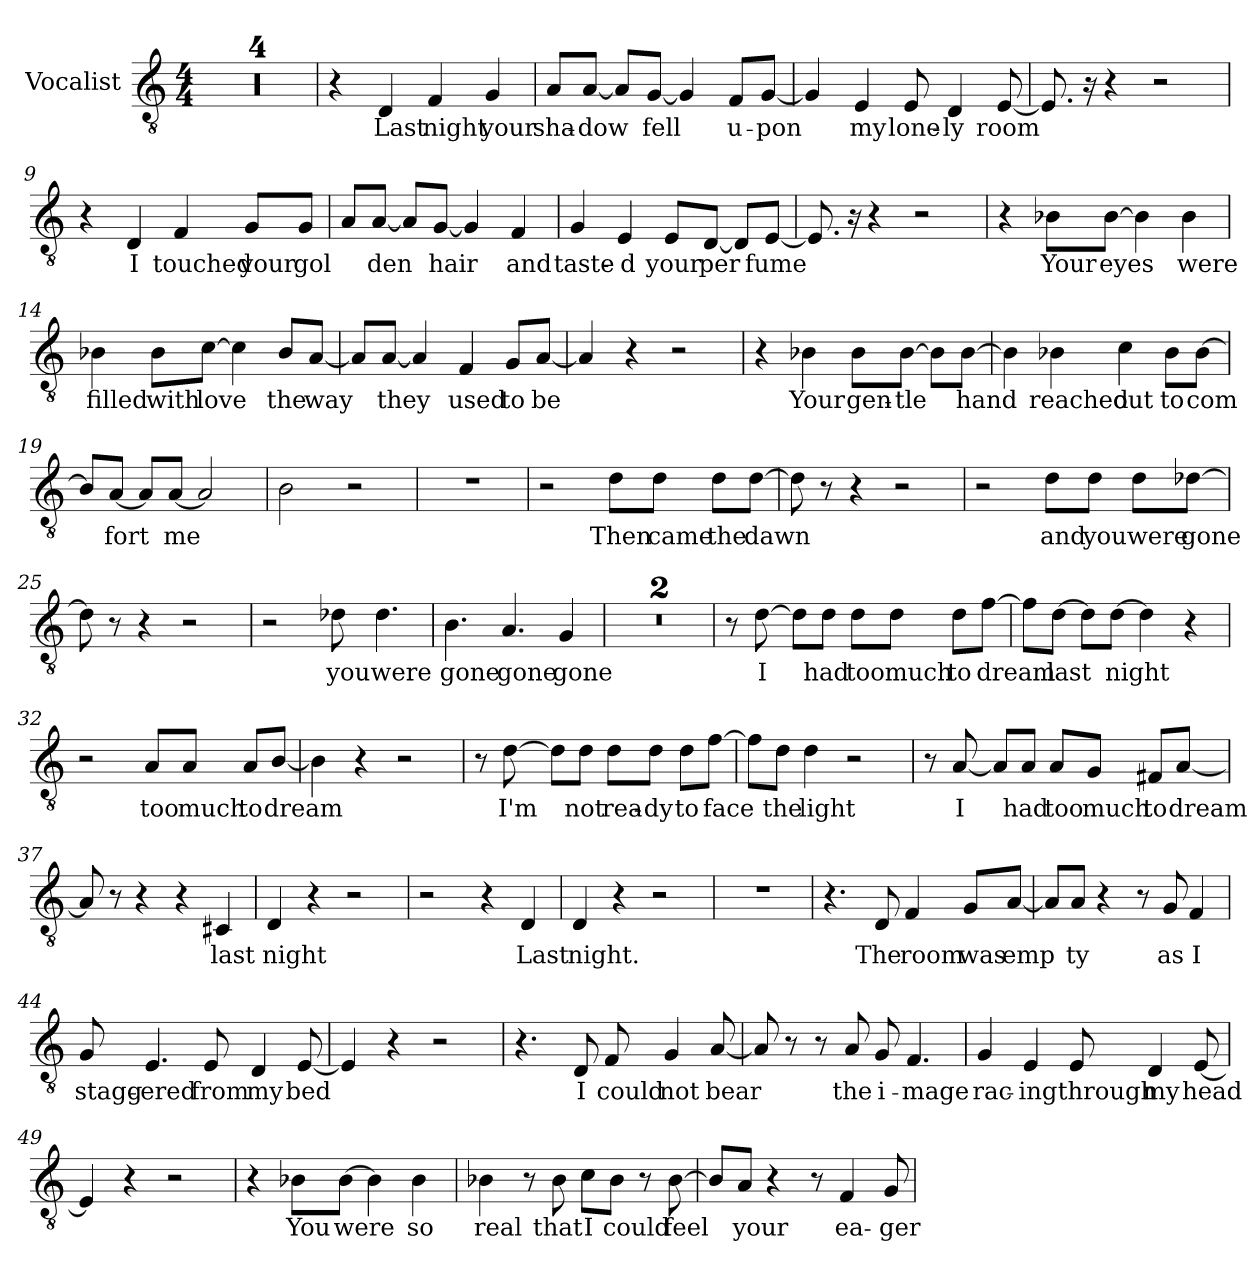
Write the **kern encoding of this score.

**kern	**text
*part1	*part1
*staff1	*staff1
*I"Vocalist	*
*clefGv2	*
*M4/4	*
=1	=1
*clefGv2	*
*M4/4	*
1r	.
=2	=2
1r	.
=3	=3
1r	.
=4	=4
1r	.
=5	=5
4r	.
4D	Last
4F	night
4G	your
=6	=6
8A/L	sha-
[8A/J	-dow
8A/L]	_
[8G/J	fell
4G]	_
8F/L	u-
[8G/J	-pon
=7	=7
4G]	_
4E	my
8E	lone-
4D	-ly
[8E	room
=8	=8
8.E]	_
16r	.
4r	.
2r	.
=9	=9
4r	.
4D	I
4F	touched
8G/L	your
8G/J	gol
=10	=10
8A/L	_
[8A/J	den
8A/L]	_
[8G/J	hair
4G]	_
4F	and
=11	=11
4G	taste-
4E	-d
8E/L	your
[8D/J	per
8D/L]	_
[8E/J	fume
=12	=12
8.E]	_
16r	.
4r	.
2r	.
=13	=13
4r	.
8B-X\L	Your
[8B-\J	eyes
4B-]	_
4B-	were
=14	=14
4B-X	filled
8B-\L	with
[8c\J	love
4c]	_
8B-/L	the
[8A/J	way
=15	=15
8A/L]	_
[8A/J	they
4A]	_
4F	used
8G/L	to
[8A/J	be
=16	=16
4A]	_
4r	.
2r	.
=17	=17
4r	.
4B-X	Your
8B-\L	gen-
[8B-\J	-tle
8B-\L]	_
[8B-\J	hand
=18	=18
4B-]	_
4B-X	reached
4c	out
8B-\L	to
[8B-\J	com
=19	=19
8B-/L]	_
[8A/J	fort
8A/L]	_
[8A/J	me
2A]	_
=20	=20
2B	_
2r	.
=21	=21
1r	.
=22	=22
2r	.
8d\L	Then
8d\J	came
8d\L	the
[8d\J	dawn
=23	=23
8d]	_
8r	.
4r	.
2r	.
=24	=24
2r	.
8d\L	and
8d\J	you
8d\L	were
[8d-X\J	gone
=25	=25
8d-]	_
8r	.
4r	.
2r	.
=26	=26
2r	.
8d-X	you
4.d-	were
=27	=27
4.B	gone
4.A	gone
4G	gone
=28	=28
1r	.
=29	=29
1r	.
=30	=30
8r	.
[8d	I
8d\L]	_
8d\J	had
8d\L	too
8d\J	much
8d\L	to
[8f\J	dream
=31	=31
8f\L]	_
[8d\J	last
8d\L]	_
[8d\J	night
4d]	_
4r	.
=32	=32
2r	.
8A/L	too
8A/J	much
8A/L	to
[8B/J	dream
=33	=33
4B]	_
4r	.
2r	.
=34	=34
8r	.
[8d	I'm
8d\L]	_
8d\J	not
8d\L	rea-
8d\J	-dy
8d\L	to
[8f\J	face
=35	=35
8f\L]	_
8d\J	the
4d	light
2r	.
=36	=36
8r	.
[8A	I
8A/L]	_
8A/J	had
8A/L	too
8G/J	much
8F#X/L	to
[8A/J	dream
=37	=37
8A]	_
8r	.
4r	.
4r	.
4C#X	last
=38	=38
4D	night
4r	.
2r	.
=39	=39
2r	.
4r	.
4D	Last
=40	=40
4D	night.
4r	.
2r	.
=41	=41
1r	.
=42	=42
4.r	.
8D	The
4F	room
8G/L	was
[8A/J	emp
=43	=43
8A/L]	_
8A/J	ty
4r	.
8r	.
8G	as
4F	I
=44	=44
8G	stagg-
4.E	-ered
8E	from
4D	my
[8E	bed
=45	=45
4E]	_
4r	.
2r	.
=46	=46
4.r	.
8D	I
8F	could
4G	not
[8A	bear
=47	=47
8A]	_
8r	.
8r	.
8A	the
8G	i-
4.F	-mage
=48	=48
4G	rac-
4E	-ing
8E	through
4D	my
[8E	head
=49	=49
4E]	_
4r	.
2r	.
=50	=50
4r	.
8B-X\L	You
[8B-\J	were
4B-]	_
4B-	so
=51	=51
4B-X	real
8r	.
8B-	that
8c\L	I
8B-\J	could
8r	.
[8B-	feel
=52	=52
8B-/L]	_
8A/J	your
4r	.
8r	.
4F	ea-
8G	-ger-
=	=
*-	*-
